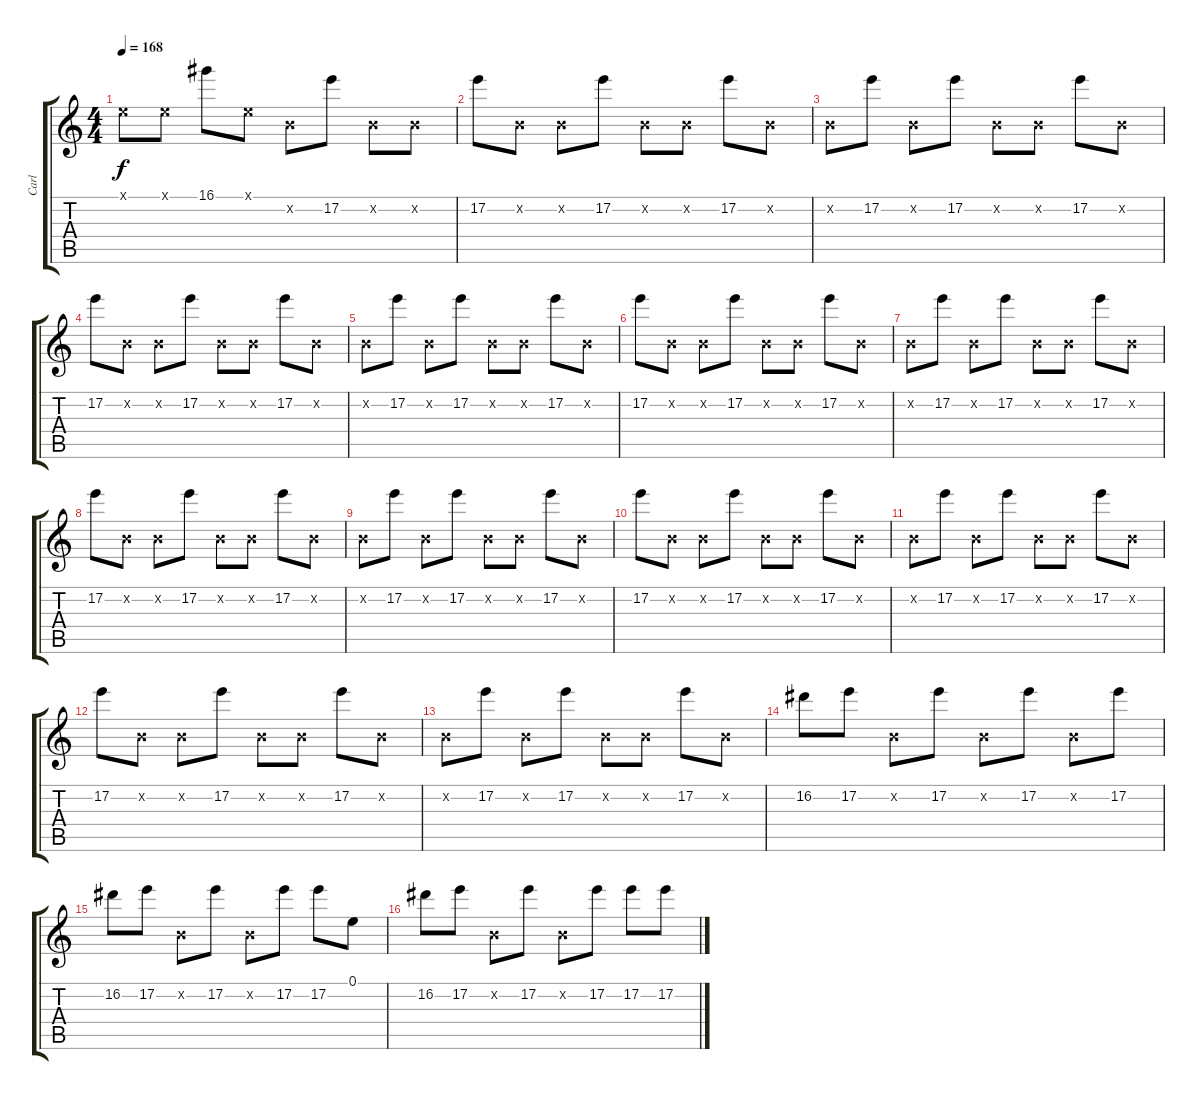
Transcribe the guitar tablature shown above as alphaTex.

\track ("Carl" "Carl") {instrument distortionguitar}
\staff {score tabs}
\tuning (E4 B3 G3 D3 A2 E2) {hide}
\ts (4 4)
\tempo 168
\clef g2
\ks c
0.1{x}.8{dy f} 0.1{x}.8 16.1.8 0.1{x}.8 0.2{x}.8 17.2.8 0.2{x}.8 0.2{x}.8 |
17.2.8 0.2{x}.8 0.2{x}.8 17.2.8 0.2{x}.8 0.2{x}.8 17.2.8 0.2{x}.8 |
0.2{x}.8 17.2.8 0.2{x}.8 17.2.8 0.2{x}.8 0.2{x}.8 17.2.8 0.2{x}.8 |
17.2.8 0.2{x}.8 0.2{x}.8 17.2.8 0.2{x}.8 0.2{x}.8 17.2.8 0.2{x}.8 |
0.2{x}.8 17.2.8 0.2{x}.8 17.2.8 0.2{x}.8 0.2{x}.8 17.2.8 0.2{x}.8 |
17.2.8 0.2{x}.8 0.2{x}.8 17.2.8 0.2{x}.8 0.2{x}.8 17.2.8 0.2{x}.8 |
0.2{x}.8 17.2.8 0.2{x}.8 17.2.8 0.2{x}.8 0.2{x}.8 17.2.8 0.2{x}.8 |
17.2.8 0.2{x}.8 0.2{x}.8 17.2.8 0.2{x}.8 0.2{x}.8 17.2.8 0.2{x}.8 |
0.2{x}.8 17.2.8 0.2{x}.8 17.2.8 0.2{x}.8 0.2{x}.8 17.2.8 0.2{x}.8 |
17.2.8 0.2{x}.8 0.2{x}.8 17.2.8 0.2{x}.8 0.2{x}.8 17.2.8 0.2{x}.8 |
0.2{x}.8 17.2.8 0.2{x}.8 17.2.8 0.2{x}.8 0.2{x}.8 17.2.8 0.2{x}.8 |
17.2.8 0.2{x}.8 0.2{x}.8 17.2.8 0.2{x}.8 0.2{x}.8 17.2.8 0.2{x}.8 |
0.2{x}.8 17.2.8 0.2{x}.8 17.2.8 0.2{x}.8 0.2{x}.8 17.2.8 0.2{x}.8 |
16.2.8 17.2.8 0.2{x}.8 17.2.8 0.2{x}.8 17.2.8 0.2{x}.8 17.2.8 |
16.2.8 17.2.8 0.2{x}.8 17.2.8 0.2{x}.8 17.2.8 17.2.8 0.1.8 |
16.2.8 17.2.8 0.2{x}.8 17.2.8 0.2{x}.8 17.2.8 17.2.8 17.2.8
